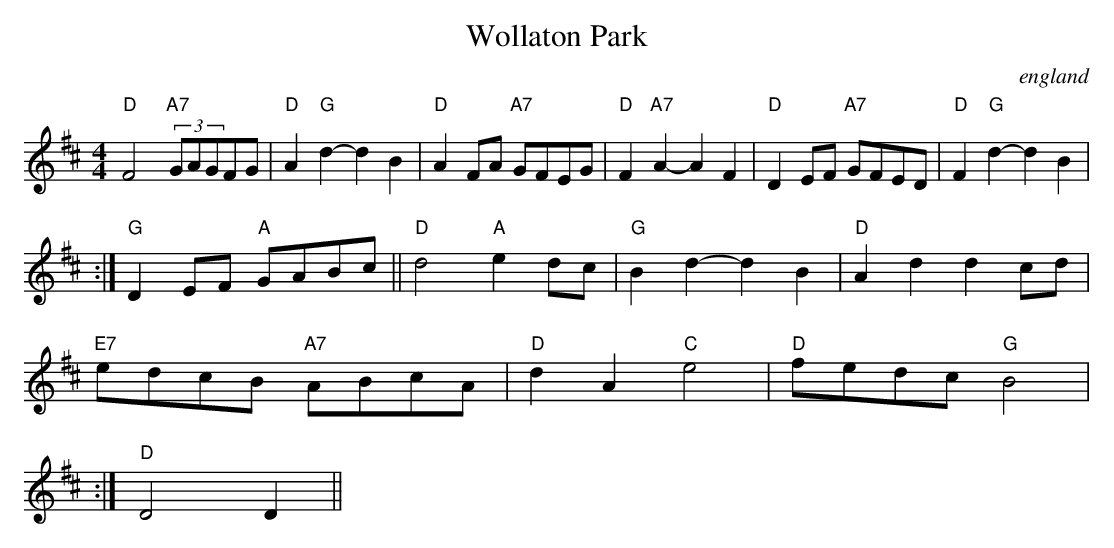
X:1
T:Wollaton Park
O:england
M:4/4
K:D
M:4/4
L:1/4
"D"F2 (3"A7"G/2A/2G/2F/2G/2|"D"A"G"d -dB|"D"AF/2A/2 "A7"G/2F/2E/2G/2|\
"D"F"A7"A -AF|"D"DE/2F/2 "A7"G/2F/2E/2D/2|"D"F"G"d -dB|
:|"G"DE/2F/2 "A"G/2A/2B/2c/2||"D"d2 "A"ed/2c/2|"G"Bd -dB|"D"Ad dc/2d/2|
"E7"e/2d/2c/2B/2 "A7"A/2B/2c/2A/2|"D"dA "C"e2|"D"f/2e/2d/2c/2 "G"B2|
:|"D"D2 D||
